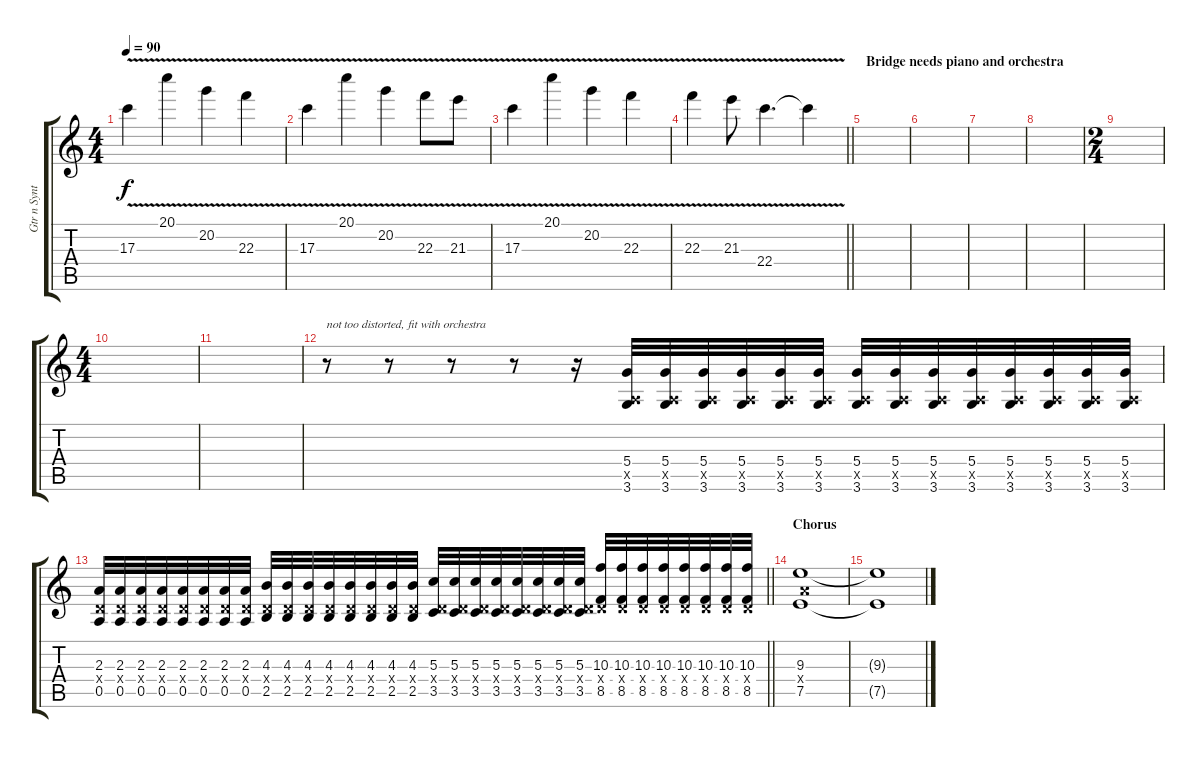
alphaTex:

\track ("Gtr n Synth" "Gtr n Synt") {instrument electricguitarclean}
\staff {score tabs}
\tuning (E4 B3 G3 D3 A2 E2) {hide}
\ts (4 4)
\tempo 90
\clef g2
\ks c
17.3{v}.4{dy f} 20.1{v}.4 20.2{v}.4 22.3{v}.4 |
17.3{v}.4 20.1{v}.4 20.2{v}.4 22.3{v}.8 21.3{v}.8 |
17.3{v}.4 20.1{v}.4 20.2{v}.4 22.3{v}.4 |
\barLineRight lightlight
22.3{v}.4 21.3{v}.8 22.4{v}.4{d} 22.4{t}.4 |
\section ("" "Bridge needs piano and orchestra")
|
|
|
|
\ts (2 4)
|
\ts (4 4)
|
|
r.8{txt "not too distorted, fit with orchestra" volume 11 balance 8 instrument electricguitarclean} r.8 r.8 r.8 r.16 (5.4 0.5{x} 3.6).32 (5.4 0.5{x} 3.6).32 (5.4 0.5{x} 3.6).32 (5.4 0.5{x} 3.6).32 (5.4 0.5{x} 3.6).32 (5.4 0.5{x} 3.6).32 (5.4 0.5{x} 3.6).32 (5.4 0.5{x} 3.6).32 (5.4 0.5{x} 3.6).32 (5.4 0.5{x} 3.6).32 (5.4 0.5{x} 3.6).32 (5.4 0.5{x} 3.6).32 (5.4 0.5{x} 3.6).32 (5.4 0.5{x} 3.6).32 |
\barLineRight lightlight
(2.3 0.4{x} 0.5).32 (2.3 0.4{x} 0.5).32 (2.3 0.4{x} 0.5).32 (2.3 0.4{x} 0.5).32 (2.3 0.4{x} 0.5).32 (2.3 0.4{x} 0.5).32 (2.3 0.4{x} 0.5).32 (2.3 0.4{x} 0.5).32 (4.3 0.4{x} 2.5).32 (4.3 0.4{x} 2.5).32 (4.3 0.4{x} 2.5).32 (4.3 0.4{x} 2.5).32 (4.3 0.4{x} 2.5).32 (4.3 0.4{x} 2.5).32 (4.3 0.4{x} 2.5).32 (4.3 0.4{x} 2.5).32 (5.3 0.4{x} 3.5).32 (5.3 0.4{x} 3.5).32 (5.3 0.4{x} 3.5).32 (5.3 0.4{x} 3.5).32 (5.3 0.4{x} 3.5).32 (5.3 0.4{x} 3.5).32 (5.3 0.4{x} 3.5).32 (5.3 0.4{x} 3.5).32 (10.3 0.4{x} 8.5).32 (10.3 0.4{x} 8.5).32 (10.3 0.4{x} 8.5).32 (10.3 0.4{x} 8.5).32 (10.3 0.4{x} 8.5).32 (10.3 0.4{x} 8.5).32 (10.3 0.4{x} 8.5).32 (10.3 0.4{x} 8.5).32 |
\section ("" "Chorus")
(9.3 7.4{x} 7.5).1 |
(9.3{t} 7.5{t}).1
